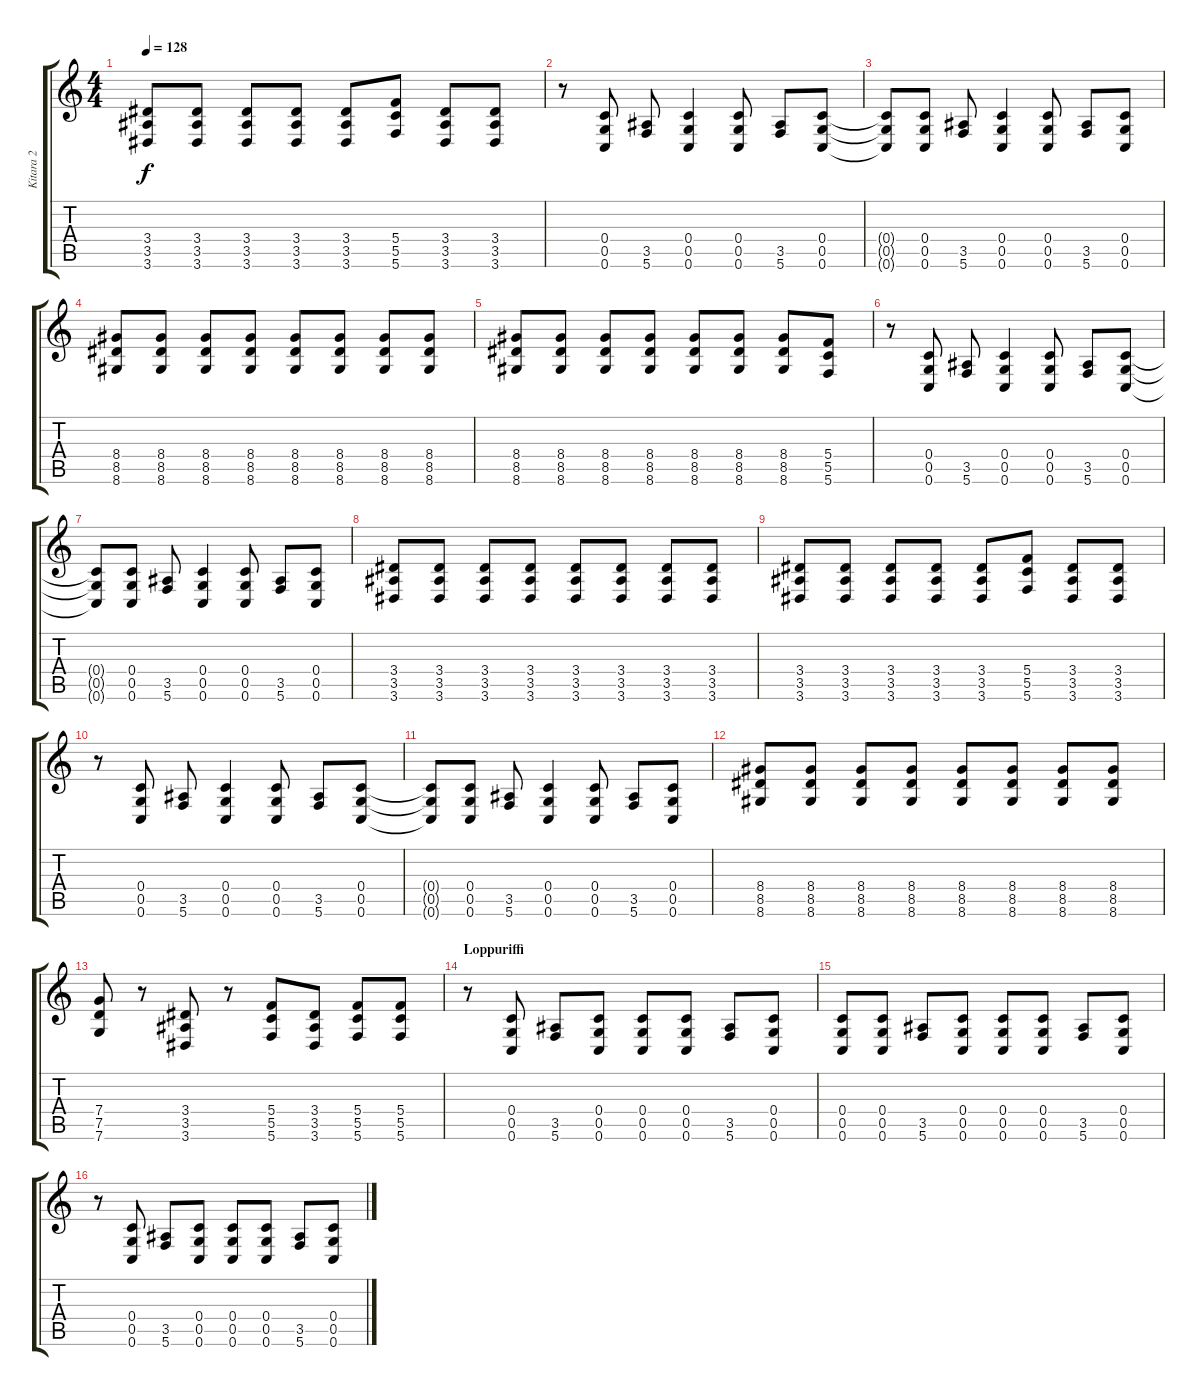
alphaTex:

\track ("Kitara 2" "Kitara 2") {instrument distortionguitar}
\staff {score tabs}
\tuning (D4 A3 F3 C3 G2 C2) {hide}
\ts (4 4)
\tempo 128
\clef g2
\ks c
(3.4 3.5 3.6).8{dy f} (3.4 3.5 3.6).8 (3.4 3.5 3.6).8 (3.4 3.5 3.6).8 (3.4 3.5 3.6).8 (5.4 5.5 5.6).8 (3.4 3.5 3.6).8 (3.4 3.5 3.6).8 |
r.8 (0.4 0.5 0.6).8 (3.5 5.6).8 (0.4 0.5 0.6).4 (0.4 0.5 0.6).8 (3.5 5.6).8 (0.4 0.5 0.6).8 |
(0.4{t} 0.5{t} 0.6{t}).8 (0.4 0.5 0.6).8 (3.5 5.6).8 (0.4 0.5 0.6).4 (0.4 0.5 0.6).8 (3.5 5.6).8 (0.4 0.5 0.6).8 |
(8.4 8.5 8.6).8 (8.4 8.5 8.6).8 (8.4 8.5 8.6).8 (8.4 8.5 8.6).8 (8.4 8.5 8.6).8 (8.4 8.5 8.6).8 (8.4 8.5 8.6).8 (8.4 8.5 8.6).8 |
(8.4 8.5 8.6).8 (8.4 8.5 8.6).8 (8.4 8.5 8.6).8 (8.4 8.5 8.6).8 (8.4 8.5 8.6).8 (8.4 8.5 8.6).8 (8.4 8.5 8.6).8 (5.4 5.5 5.6).8 |
r.8 (0.4 0.5 0.6).8 (3.5 5.6).8 (0.4 0.5 0.6).4 (0.4 0.5 0.6).8 (3.5 5.6).8 (0.4 0.5 0.6).8 |
(0.4{t} 0.5{t} 0.6{t}).8 (0.4 0.5 0.6).8 (3.5 5.6).8 (0.4 0.5 0.6).4 (0.4 0.5 0.6).8 (3.5 5.6).8 (0.4 0.5 0.6).8 |
(3.4 3.5 3.6).8 (3.4 3.5 3.6).8 (3.4 3.5 3.6).8 (3.4 3.5 3.6).8 (3.4 3.5 3.6).8 (3.4 3.5 3.6).8 (3.4 3.5 3.6).8 (3.4 3.5 3.6).8 |
(3.4 3.5 3.6).8 (3.4 3.5 3.6).8 (3.4 3.5 3.6).8 (3.4 3.5 3.6).8 (3.4 3.5 3.6).8 (5.4 5.5 5.6).8 (3.4 3.5 3.6).8 (3.4 3.5 3.6).8 |
r.8 (0.4 0.5 0.6).8 (3.5 5.6).8 (0.4 0.5 0.6).4 (0.4 0.5 0.6).8 (3.5 5.6).8 (0.4 0.5 0.6).8 |
(0.4{t} 0.5{t} 0.6{t}).8 (0.4 0.5 0.6).8 (3.5 5.6).8 (0.4 0.5 0.6).4 (0.4 0.5 0.6).8 (3.5 5.6).8 (0.4 0.5 0.6).8 |
(8.4 8.5 8.6).8 (8.4 8.5 8.6).8 (8.4 8.5 8.6).8 (8.4 8.5 8.6).8 (8.4 8.5 8.6).8 (8.4 8.5 8.6).8 (8.4 8.5 8.6).8 (8.4 8.5 8.6).8 |
(7.4 7.5 7.6).8 r.8 (3.4 3.5 3.6).8 r.8 (5.4 5.5 5.6).8 (3.4 3.5 3.6).8 (5.4 5.5 5.6).8 (5.4 5.5 5.6).8 |
\section ("" "Loppuriffi")
r.8 (0.4 0.5 0.6).8 (3.5 5.6).8 (0.4 0.5 0.6).8 (0.4 0.5 0.6).8 (0.4 0.5 0.6).8 (3.5 5.6).8 (0.4 0.5 0.6).8 |
(0.4 0.5 0.6).8 (0.4 0.5 0.6).8 (3.5 5.6).8 (0.4 0.5 0.6).8 (0.4 0.5 0.6).8 (0.4 0.5 0.6).8 (3.5 5.6).8 (0.4 0.5 0.6).8 |
r.8 (0.4 0.5 0.6).8 (3.5 5.6).8 (0.4 0.5 0.6).8 (0.4 0.5 0.6).8 (0.4 0.5 0.6).8 (3.5 5.6).8 (0.4 0.5 0.6).8
